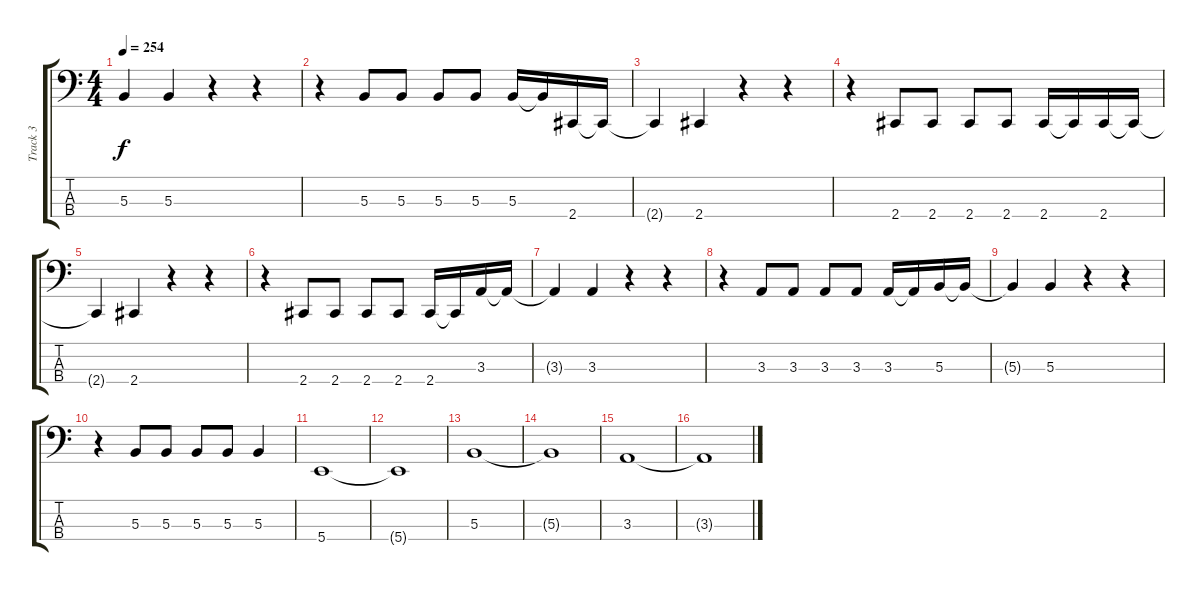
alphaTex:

\track ("Track 3" "Track 3") {instrument electricbasspick}
\staff {score tabs}
\tuning (E2 B1 Gb1 B0) {hide}
\ts (4 4)
\tempo 254
\clef f4
\ks c
5.3{t}.4{dy f} 5.3.4 r.4 r.4 |
r.4 5.3.8 5.3.8 5.3.8 5.3.8 5.3.16 5.3{t}.16 2.4.16 2.4{t}.16 |
2.4{t}.4 2.4.4 r.4 r.4 |
r.4 2.4.8 2.4.8 2.4.8 2.4.8 2.4.16 2.4{t}.16 2.4.16 2.4{t}.16 |
2.4{t}.4 2.4.4 r.4 r.4 |
r.4 2.4.8 2.4.8 2.4.8 2.4.8 2.4.16 2.4{t}.16 3.3.16 3.3{t}.16 |
3.3{t}.4 3.3.4 r.4 r.4 |
r.4 3.3.8 3.3.8 3.3.8 3.3.8 3.3.16 3.3{t}.16 5.3.16 5.3{t}.16 |
5.3{t}.4 5.3.4 r.4 r.4 |
r.4 5.3.8 5.3.8 5.3.8 5.3.8 5.3.4 |
5.4.1 |
5.4{t}.1 |
5.3.1 |
5.3{t}.1 |
3.3.1 |
3.3{t}.1
